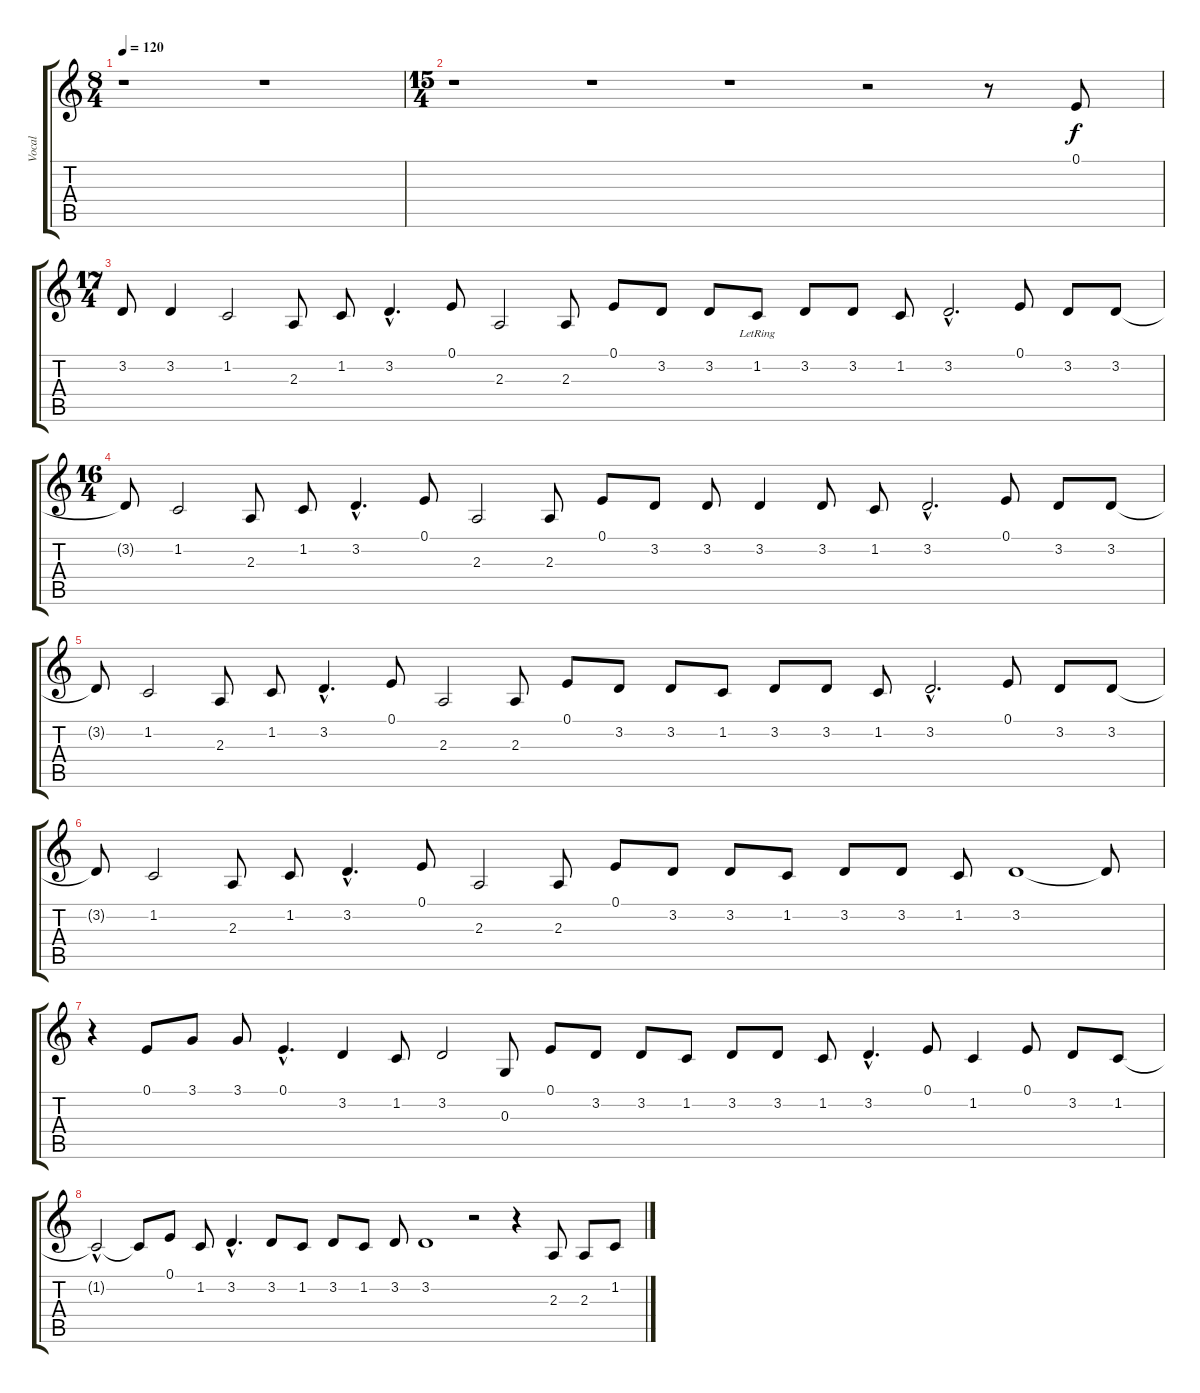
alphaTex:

\track ("Vocal" "Vocal") {instrument electricgrandpiano}
\staff {score tabs}
\tuning (E4 B3 G3 D3 A2 E2) {hide}
\ts (8 4)
\tempo 120
\clef g2
\ks c
r.1{dy f} r.1 |
\ts (15 4)
r.1 r.1 r.1 r.2 r.8 0.1.8 |
\ts (17 4)
3.2.8 3.2.4 1.2.2 2.3.8 1.2.8 3.2{hac}.4{d} 0.1.8 2.3.2 2.3.8 0.1.8 3.2.8 3.2.8 1.2{lr}.8 3.2.8 3.2.8 1.2.8 3.2{hac}.2{d} 0.1.8 3.2.8 3.2.8 |
\ts (16 4)
3.2{t}.8 1.2.2 2.3.8 1.2.8 3.2{hac}.4{d} 0.1.8 2.3.2 2.3.8 0.1.8 3.2.8 3.2.8 3.2.4 3.2.8 1.2.8 3.2{hac}.2{d} 0.1.8 3.2.8 3.2.8 |
3.2{t}.8 1.2.2 2.3.8 1.2.8 3.2{hac}.4{d} 0.1.8 2.3.2 2.3.8 0.1.8 3.2.8 3.2.8 1.2.8 3.2.8 3.2.8 1.2.8 3.2{hac}.2{d} 0.1.8 3.2.8 3.2.8 |
3.2{t}.8 1.2.2 2.3.8 1.2.8 3.2{hac}.4{d} 0.1.8 2.3.2 2.3.8 0.1.8 3.2.8 3.2.8 1.2.8 3.2.8 3.2.8 1.2.8 3.2.1 3.2{t}.8 |
r.4 0.1.8 3.1.8 3.1.8 0.1{hac}.4{d} 3.2.4 1.2.8 3.2.2 0.3.8 0.1.8 3.2.8 3.2.8 1.2.8 3.2.8 3.2.8 1.2.8 3.2{hac}.4{d} 0.1.8 1.2.4 0.1.8 3.2.8 1.2.8 |
1.2{hac t}.2 1.2{t}.8 0.1.8 1.2.8 3.2{hac}.4{d} 3.2.8 1.2.8 3.2.8 1.2.8 3.2.8 3.2.1 r.2 r.4 2.3.8 2.3.8 1.2.8
